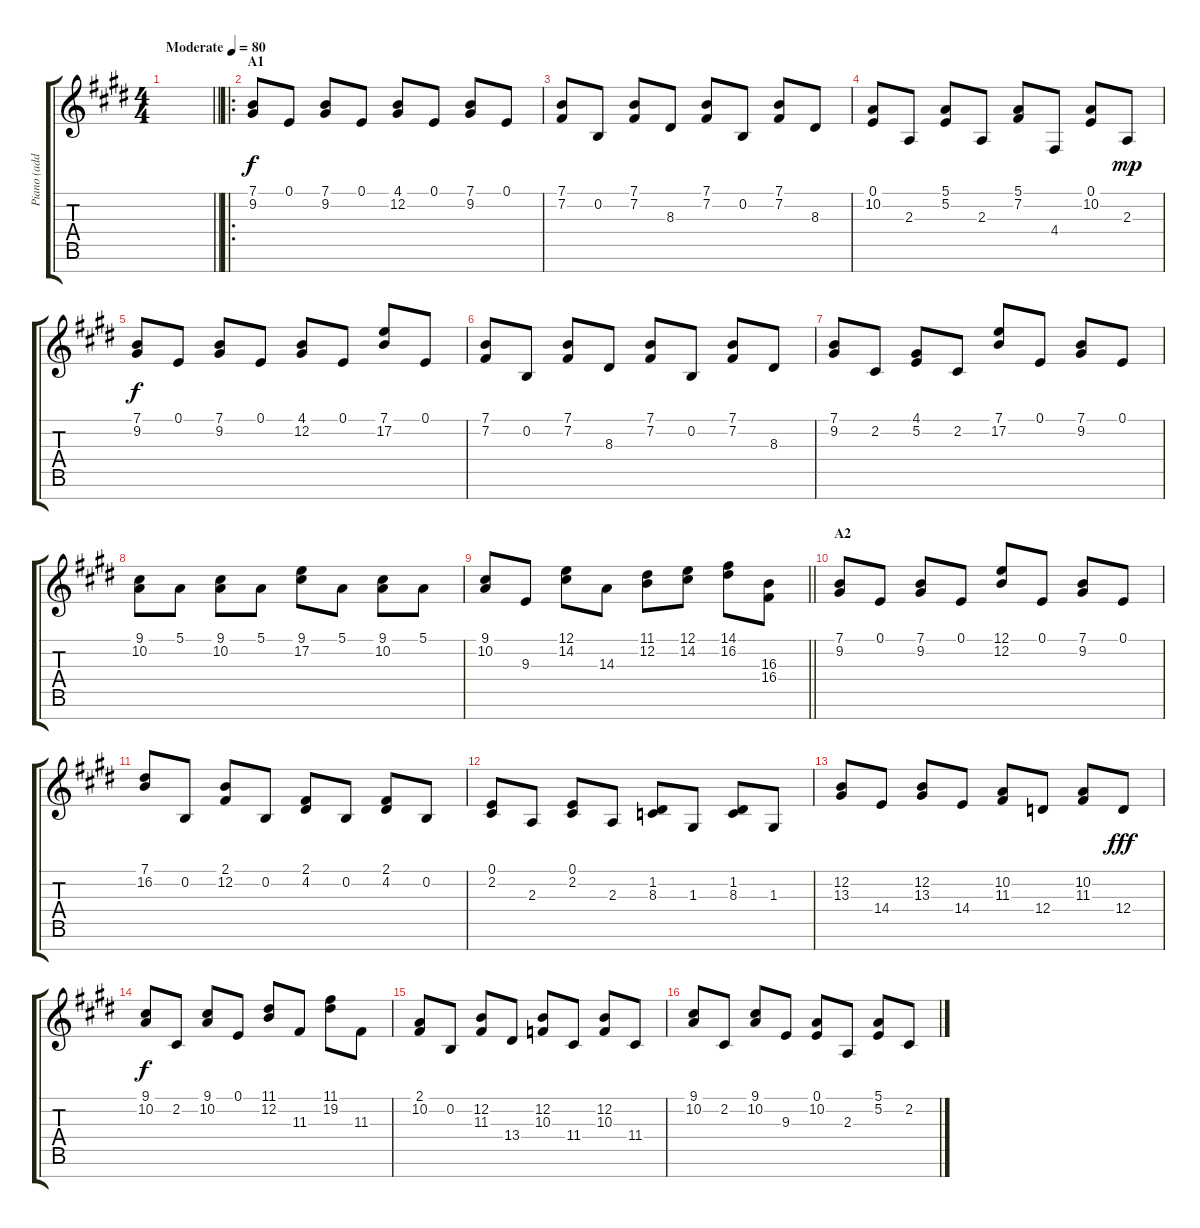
\track ("Piano (additional)" "Piano (add") {instrument acousticgrandpiano}
\staff {score tabs}
\tuning (E4 B3 G3 D3 A2 E2 B1) {hide}
\ts (4 4)
\tempo (80 "Moderate")
\clef g2
\barLineRight lightlight
\ks e
|
\ro
\section ("" "A1")
(7.1 9.2).8 0.1.8 (7.1 9.2).8 0.1.8 (4.1 12.2).8 0.1.8 (7.1 9.2).8 0.1.8 |
(7.1 7.2).8 0.2.8 (7.1 7.2).8 8.3.8 (7.1 7.2).8 0.2.8 (7.1 7.2).8 8.3.8 |
(0.1 10.2).8 2.3.8 (5.1 5.2).8 2.3.8 (5.1 7.2).8 4.4.8 (0.1 10.2).8 2.3.8{dy mp} |
(7.1 9.2).8{dy f} 0.1.8 (7.1 9.2).8 0.1.8 (4.1 12.2).8 0.1.8 (7.1 17.2).8 0.1.8 |
(7.1 7.2).8 0.2.8 (7.1 7.2).8 8.3.8 (7.1 7.2).8 0.2.8 (7.1 7.2).8 8.3.8 |
(7.1 9.2).8 2.2.8 (4.1 5.2).8 2.2.8 (7.1 17.2).8 0.1.8 (7.1 9.2).8 0.1.8 |
(9.1 10.2).8 5.1.8 (9.1 10.2).8 5.1.8 (9.1 17.2).8 5.1.8 (9.1 10.2).8 5.1.8 |
\barLineRight lightlight
(9.1 10.2).8 9.3.8 (12.1 14.2).8 14.3.8 (11.1 12.2).8 (12.1 14.2).8 (14.1 16.2).8 (16.3 16.4).8 |
\section ("" "A2")
(7.1 9.2).8 0.1.8 (7.1 9.2).8 0.1.8 (12.1 12.2).8 0.1.8 (7.1 9.2).8 0.1.8 |
(7.1 16.2).8 0.2.8 (2.1 12.2).8 0.2.8 (2.1 4.2).8 0.2.8 (2.1 4.2).8 0.2.8 |
(0.1 2.2).8 2.3.8 (0.1 2.2).8 2.3.8 (1.2 8.3).8 1.3.8 (1.2 8.3).8 1.3.8 |
(12.2 13.3).8 14.4.8 (12.2 13.3).8 14.4.8 (10.2 11.3).8 12.4.8 (10.2 11.3).8 12.4.8{dy fff} |
(9.1 10.2).8{dy f} 2.2.8 (9.1 10.2).8 0.1.8 (11.1 12.2).8 11.3.8 (11.1 19.2).8 11.3.8 |
(2.1 10.2).8 0.2.8 (12.2 11.3).8 13.4.8 (12.2 10.3).8 11.4.8 (12.2 10.3).8 11.4.8 |
(9.1 10.2).8 2.2.8 (9.1 10.2).8 9.3.8 (0.1 10.2).8 2.3.8 (5.1 5.2).8 2.2.8
